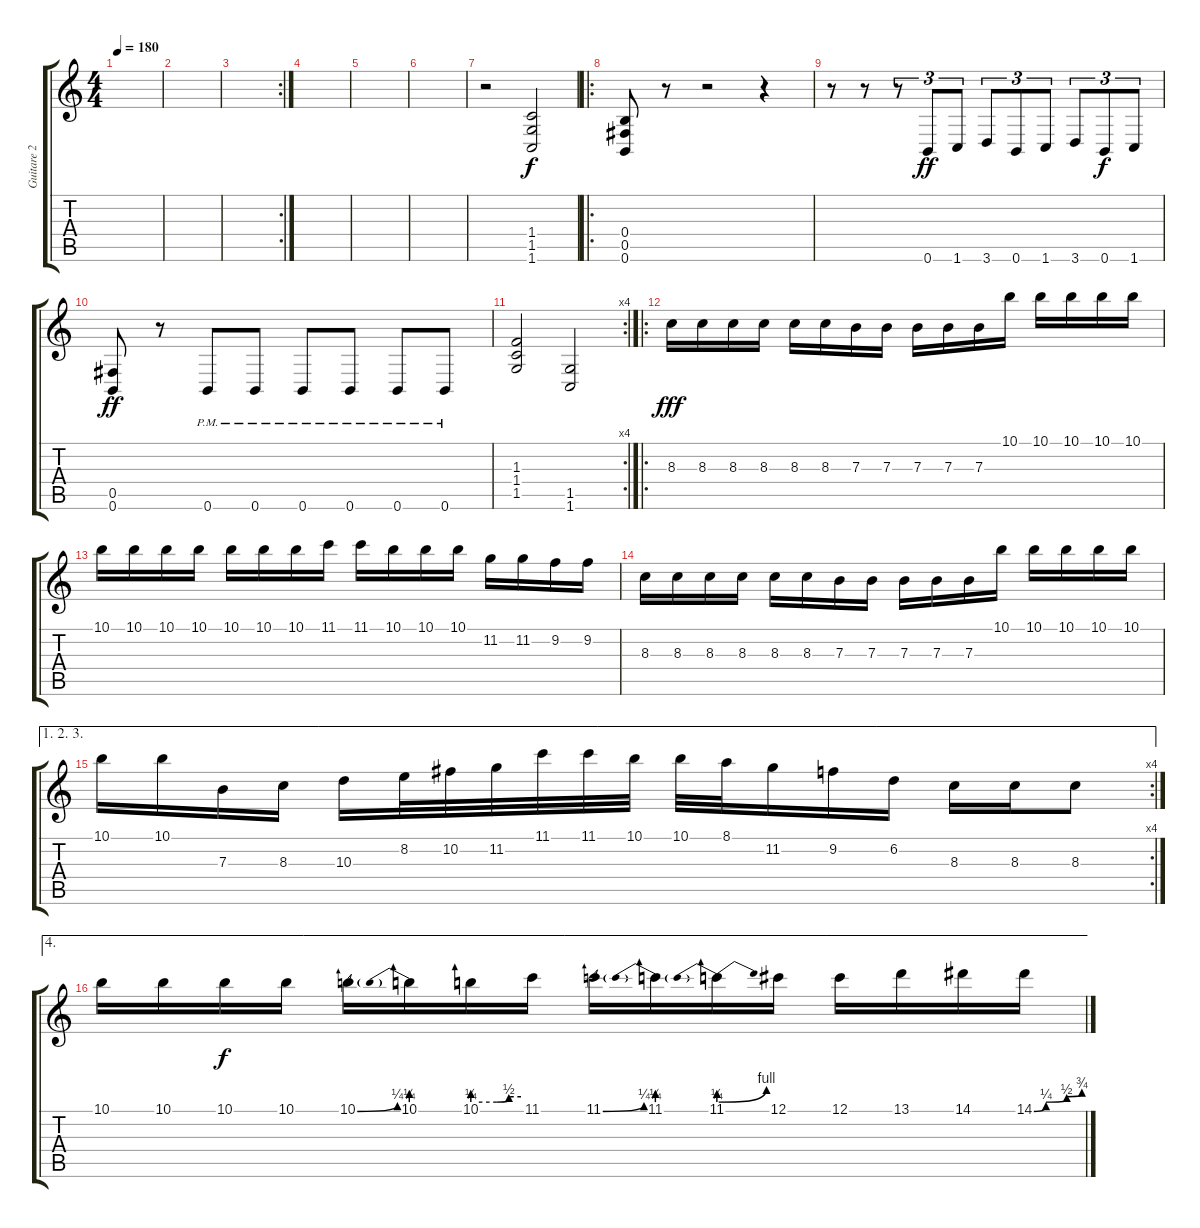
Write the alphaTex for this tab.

\track ("Guitare 2" "Guitare 2") {instrument distortionguitar}
\staff {score tabs}
\tuning (Db4 Ab3 E3 B2 Gb2 B1) {hide}
\ts (4 4)
\tempo 180
\clef g2
\ks c
|
|
\rc 2
|
|
|
|
r.2 (1.4 1.5 1.6).2{dy f} |
\ro
(0.4 0.5 0.6).8 r.8 r.2 r.4 |
r.8 r.8 r.8{tu (3 2)} 0.6.8{tu (3 2) dy ff} 1.6.8{tu (3 2)} 3.6.8{tu (3 2)} 0.6.8{tu (3 2)} 1.6.8{tu (3 2)} 3.6.8{tu (3 2)} 0.6.8{tu (3 2) dy f} 1.6.8{tu (3 2)} |
(0.5 0.6).8{dy ff} r.8 0.6{pm}.8 0.6{pm}.8 0.6{pm}.8 0.6{pm}.8 0.6{pm}.8 0.6{pm}.8 |
\rc 4
(1.3 1.4 1.5).2 (1.5 1.6).2 |
\ro
8.3.16{dy fff} 8.3.16 8.3.16 8.3.16 8.3.16 8.3.16 7.3.16 7.3.16 7.3.16 7.3.16 7.3.16 10.1.16 10.1.16 10.1.16 10.1.16 10.1.16 |
10.1.16 10.1.16 10.1.16 10.1.16 10.1.16 10.1.16 10.1.16 11.1.16 11.1.16 10.1.16 10.1.16 10.1.16 11.2.16 11.2.16 9.2.16 9.2.16 |
8.3.16 8.3.16 8.3.16 8.3.16 8.3.16 8.3.16 7.3.16 7.3.16 7.3.16 7.3.16 7.3.16 10.1.16 10.1.16 10.1.16 10.1.16 10.1.16 |
\ae (1 2 3)
\rc 4
10.1.16 10.1.16 7.3.16 8.3.16 10.3.16 8.2.32 10.2.32 11.2.32 11.1.32 11.1.32 10.1.32 10.1.32 8.1.32 11.2.16 9.2.16 6.2.16 8.3.16 8.3.16 8.3.8 |
\ae 4
10.1.16 10.1.16 10.1.16{dy f} 10.1.16 10.1{be (bend 0 0 60 1)}.16 10.1{be (prebend 0 1 60 1)}.16 10.1{be (custom 0 1 30 1 45 2 60 2)}.16 11.1.16 11.1{be (bend 0 0 60 1)}.16 11.1{be (prebend 0 1 60 1)}.16 11.1{be (prebendbend 0 1 60 4)}.16 12.1.16 12.1.16 13.1.16 14.1.16 14.1{be (custom 0 0 15 1 41 2 60 3)}.16
